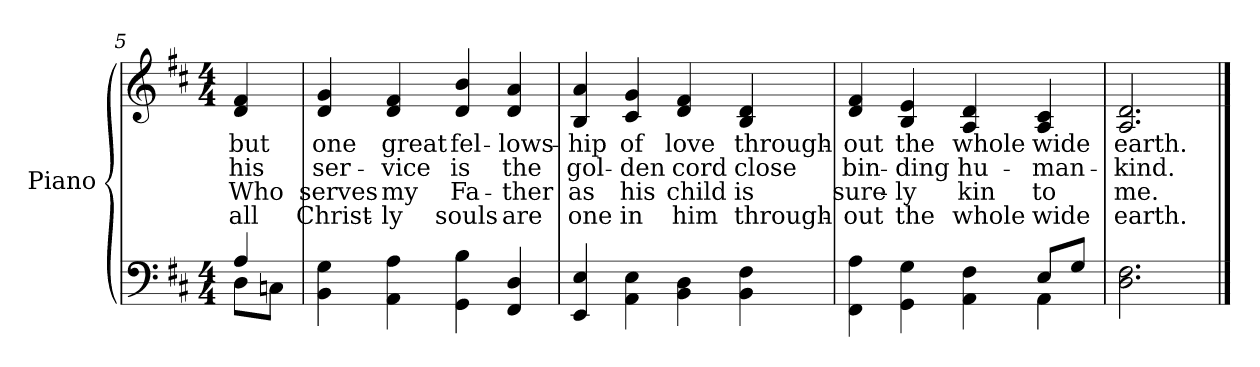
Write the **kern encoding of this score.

**kern	**kern	**text	**text	**text	**text
*part2	*part1	*part1	*part1	*part1	*part1
*staff2	*staff1	*staff1	*staff1	*staff1	*staff1
*I"Piano	*I"Piano	*	*	*	*
*I'Pno.	*I'Pno.	*	*	*	*
*clefF4	*clefG2	*	*	*	*
*k[f#c#]	*k[f#c#]	*	*	*	*
*D:	*D:	*	*	*	*
*M4/4	*M4/4	*	*	*	*
=5	=5	=5	=5	=5	=5
*^	*	*	*	*	*
!	!	!	!LO:LY:b:color=#000000	!LO:LY:b:color=#000000	!LO:LY:b:color=#000000	!LO:LY:b:color=#000000
4Ai/	8Di\L	4di/ 4f#i	but	his	Who	all
.	8Cni\J	.	.	.	.	.
*v	*v	*	*	*	*	*
=6	=6	=6	=6	=6	=6
*^	*	*	*	*	*
!	!	!	!LO:LY:b:color=#000000	!LO:LY:b:color=#000000	!LO:LY:b:color=#000000	!LO:LY:b:color=#000000
*v	*v	*	*	*	*	*
4BBi\ 4Gi	4di/ 4gi	one	ser-	serves	Christ-
!	!	!LO:LY:b:color=#000000	!LO:LY:b:color=#000000	!LO:LY:b:color=#000000	!LO:LY:b:color=#000000
4AAi\ 4Ai	4di/ 4f#i	great	-vice	-my	ly
!	!	!LO:LY:b:color=#000000	!LO:LY:b:color=#000000	!LO:LY:b:color=#000000	!LO:LY:b:color=#000000
4GGi\ 4Bi	4di/ 4bi	fel-	is	Fa-	-souls
!	!	!LO:LY:b:color=#000000	!LO:LY:b:color=#000000	!LO:LY:b:color=#000000	!LO:LY:b:color=#000000
4FF#i/ 4Di	4di/ 4ai	-lows-	the	ther	are
!!LO:LB:g=z
=7	=7	=7	=7	=7	=7
!	!	!LO:LY:b:color=#000000	!LO:LY:b:color=#000000	!LO:LY:b:color=#000000	!LO:LY:b:color=#000000
4EEi/ 4Ei	4Bi/ 4ai	-hip	gol-	as	one
!	!	!LO:LY:b:color=#000000	!LO:LY:b:color=#000000	!LO:LY:b:color=#000000	!LO:LY:b:color=#000000
4AAi\ 4Ei	4c#i/ 4gi	of	-den	his	in
!	!	!LO:LY:b:color=#000000	!LO:LY:b:color=#000000	!LO:LY:b:color=#000000	!LO:LY:b:color=#000000
4BBi\ 4Di	4di/ 4f#i	love	cord	child	him
!	!	!LO:LY:b:color=#000000	!LO:LY:b:color=#000000	!LO:LY:b:color=#000000	!LO:LY:b:color=#000000
4BBi\ 4F#i	4Bi/ 4di	through-	close	is	through-
=8	=8	=8	=8	=8	=8
*^	*	*	*	*	*
!	!	!	!LO:LY:b:color=#000000	!LO:LY:b:color=#000000	!LO:LY:b:color=#000000	!LO:LY:b:color=#000000
4FF#i\ 4Ai	2.ryy	4di/ 4f#i	-out	bin-	-sure-	-out
!	!	!	!LO:LY:b:color=#000000	!LO:LY:b:color=#000000	!LO:LY:b:color=#000000	!LO:LY:b:color=#000000
4GGi\ 4Gi	.	4Bi/ 4ei	the	-ding	ly	the
!	!	!	!LO:LY:b:color=#000000	!LO:LY:b:color=#000000	!LO:LY:b:color=#000000	!LO:LY:b:color=#000000
4AAi\ 4F#i	.	4Ai/ 4di	whole	hu-	kin	whole
!	!	!	!LO:LY:b:color=#000000	!LO:LY:b:color=#000000	!LO:LY:b:color=#000000	!LO:LY:b:color=#000000
8Ei/L	4AAi\	4Ai/ 4c#i	wide	-man-	to	wide
8Gi/J	.	.	.	.	.	.
*v	*v	*	*	*	*	*
=9	=9	=9	=9	=9	=9
!	!	!LO:LY:b:color=#000000	!LO:LY:b:color=#000000	!LO:LY:b:color=#000000	!LO:LY:b:color=#000000
2.Di\ 2.F#i	2.Ai/ 2.di	earth.	-kind.	me.	earth.
==	==	==	==	==	==
*-	*-	*-	*-	*-	*-
